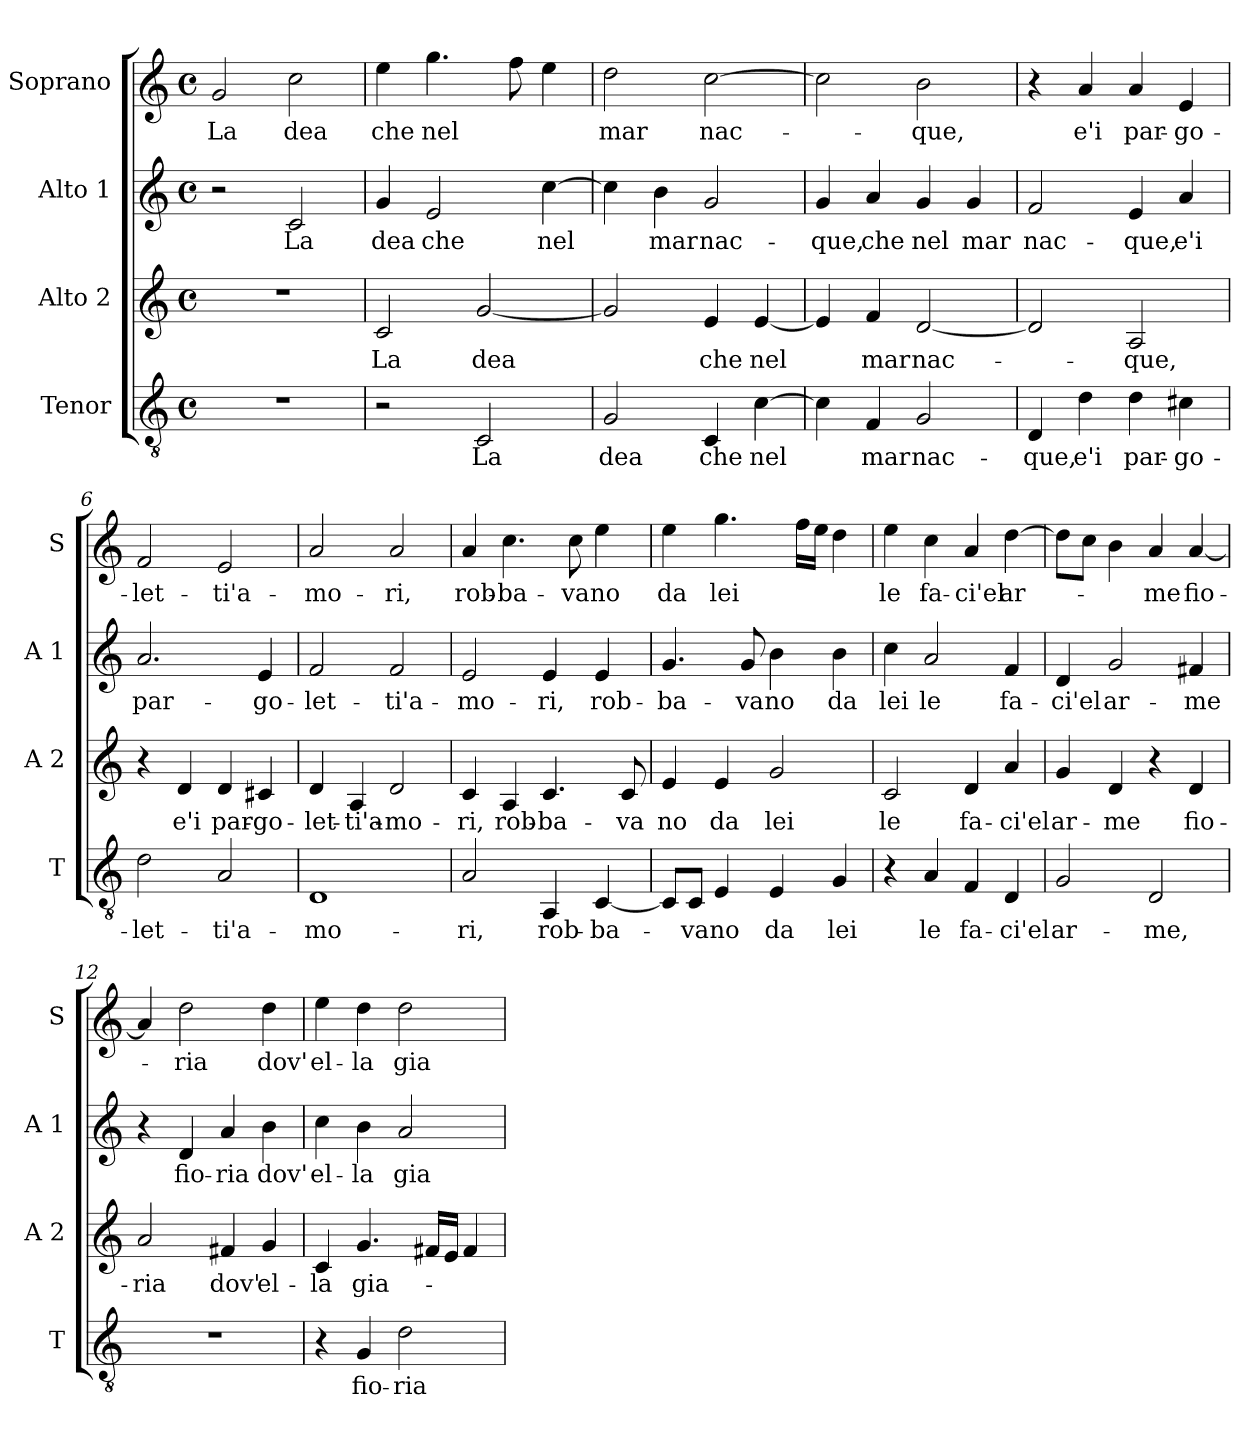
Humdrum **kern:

**kern	**text	**kern	**text	**kern	**text	**kern	**text
*part4	*part4	*part3	*part3	*part2	*part2	*part1	*part1
*staff4	*staff4	*staff3	*staff3	*staff2	*staff2	*staff1	*staff1
*I"Tenor	*	*I"Alto 2	*	*I"Alto 1	*	*I"Soprano	*
*I'T	*	*I'A 2	*	*I'A 1	*	*I'S	*
*clefGv2	*	*clefG2	*	*clefG2	*	*clefG2	*
*k[]	*	*k[]	*	*k[]	*	*k[]	*
*C:	*	*C:	*	*C:	*	*C:	*
*M4/4	*	*M4/4	*	*M4/4	*	*M4/4	*
*met(c)	*	*met(c)	*	*met(c)	*	*met(c)	*
=1	=1	=1	=1	=1	=1	=1	=1
!	!	!	!	!	!	!	!LO:LY:b
1r	.	1r	.	2r	.	2g/	La
!	!	!	!	!	!LO:LY:b	!	!LO:LY:b
.	.	.	.	2c/	La	2cc\	dea
=2	=2	=2	=2	=2	=2	=2	=2
!	!	!	!LO:LY:b	!	!LO:LY:b	!	!LO:LY:b
2r	.	2c/	La	4g/	dea	4ee\	che
!	!	!	!	!	!LO:LY:b	!	!LO:LY:b
.	.	.	.	2e/	che	4.gg\	nel
!	!LO:LY:b	!	!LO:LY:b	!	!	!	!
2C/	La	[2g/	dea	.	.	.	.
.	.	.	.	.	.	8ff\	.
!	!	!	!	!	!LO:LY:b	!	!
.	.	.	.	[4cc\	nel	4ee\	.
=3	=3	=3	=3	=3	=3	=3	=3
!	!LO:LY:b	!	!	!	!	!	!LO:LY:b
2G/	dea	2g/]	.	4cc\]	.	2dd\	mar
!	!	!	!	!	!LO:LY:b	!	!
.	.	.	.	4b\	mar	.	.
!	!LO:LY:b	!	!LO:LY:b	!	!LO:LY:b	!	!LO:LY:b
4C/	che	4e/	che	2g/	nac-	[2cc\	nac-
!	!LO:LY:b	!	!LO:LY:b	!	!	!	!
[4c\	nel	[4e/	nel	.	.	.	.
=4	=4	=4	=4	=4	=4	=4	=4
!	!	!	!	!	!LO:LY:b	!	!
4c\]	.	4e/]	.	4g/	-que,	2cc\]	.
!	!LO:LY:b	!	!LO:LY:b	!	!LO:LY:b	!	!
4F/	mar	4f/	mar	4a/	che	.	.
!	!LO:LY:b	!	!LO:LY:b	!	!LO:LY:b	!	!LO:LY:b
2G/	nac-	[2d/	nac-	4g/	nel	2b\	-que,
!	!	!	!	!	!LO:LY:b	!	!
.	.	.	.	4g/	mar	.	.
!!LO:LB:g=z
=5	=5	=5	=5	=5	=5	=5	=5
!	!LO:LY:b	!	!	!	!LO:LY:b	!	!
4D/	-que,	2d/]	.	2f/	nac-	4r	.
!	!LO:LY:b	!	!	!	!	!	!LO:LY:b
4d\	e'i	.	.	.	.	4a/	e'i
!	!LO:LY:b	!	!LO:LY:b	!	!LO:LY:b	!	!LO:LY:b
4d\	par-	2A/	-que,	4e/	-que,	4a/	par-
!	!LO:LY:b	!	!	!	!LO:LY:b	!	!LO:LY:b
4c#X\	-go-	.	.	4a/	e'i	4e/	-go-
=6	=6	=6	=6	=6	=6	=6	=6
!	!LO:LY:b	!	!	!	!LO:LY:b	!	!LO:LY:b
2d\	-let-	4r	.	2.a/	par-	2f/	-let-
!	!	!	!LO:LY:b	!	!	!	!
.	.	4d/	e'i	.	.	.	.
!	!LO:LY:b	!	!LO:LY:b	!	!	!	!LO:LY:b
2A/	-ti'a-	4d/	par-	.	.	2e/	-ti'a-
!	!	!	!LO:LY:b	!	!LO:LY:b	!	!
.	.	4c#X/	-go-	4e/	-go-	.	.
=7	=7	=7	=7	=7	=7	=7	=7
!	!LO:LY:b	!	!LO:LY:b	!	!LO:LY:b	!	!LO:LY:b
1D	-mo-	4d/	-let-	2f/	-let-	2a/	-mo-
!	!	!	!LO:LY:b	!	!	!	!
.	.	4A/	-ti'a-	.	.	.	.
!	!	!	!LO:LY:b	!	!LO:LY:b	!	!LO:LY:b
.	.	2d/	-mo-	2f/	-ti'a-	2a/	-ri,
=8	=8	=8	=8	=8	=8	=8	=8
!	!LO:LY:b	!	!LO:LY:b	!	!LO:LY:b	!	!LO:LY:b
2A/	-ri,	4c/	-ri,	2e/	-mo-	4a/	rob-
!	!	!	!LO:LY:b	!	!	!	!LO:LY:b
.	.	4A/	rob-	.	.	4.cc\	-ba-
!	!LO:LY:b	!	!LO:LY:b	!	!LO:LY:b	!	!
4AA/	rob-	4.c/	-ba-	4e/	-ri,	.	.
!	!	!	!	!	!	!	!LO:LY:b
.	.	.	.	.	.	8cc\	-va
!	!LO:LY:b	!	!	!	!LO:LY:b	!	!LO:LY:b
[4C/	-ba-	.	.	4e/	rob-	4ee\	no
!	!	!	!LO:LY:b	!	!	!	!
.	.	8c/	-va	.	.	.	.
=9	=9	=9	=9	=9	=9	=9	=9
!	!	!	!LO:LY:b	!	!LO:LY:b	!	!LO:LY:b
8C/L]	.	4e/	no	4.g/	-ba-	4ee\	da
!	!LO:LY:b	!	!	!	!	!	!
8C/J	-va	.	.	.	.	.	.
!	!LO:LY:b	!	!LO:LY:b	!	!	!	!LO:LY:b
4E/	no	4e/	da	.	.	4.gg\	lei
!	!	!	!	!	!LO:LY:b	!	!
.	.	.	.	8g/	-va	.	.
!	!LO:LY:b	!	!LO:LY:b	!	!LO:LY:b	!	!
4E/	da	2g/	lei	4b\	no	.	.
.	.	.	.	.	.	16ff\LL	.
.	.	.	.	.	.	16ee\JJ	.
!	!LO:LY:b	!	!	!	!LO:LY:b	!	!
4G/	lei	.	.	4b\	da	4dd\	.
!!LO:LB:g=z
=10	=10	=10	=10	=10	=10	=10	=10
!	!	!	!LO:LY:b	!	!LO:LY:b	!	!LO:LY:b
4r	.	2c/	le	4cc\	lei	4ee\	le
!	!LO:LY:b	!	!	!	!LO:LY:b	!	!LO:LY:b
4A/	le	.	.	2a/	le	4cc\	fa-
!	!LO:LY:b	!	!LO:LY:b	!	!	!	!LO:LY:b
4F/	fa-	4d/	fa-	.	.	4a/	-ci'el
!	!LO:LY:b	!	!LO:LY:b	!	!LO:LY:b	!	!LO:LY:b
4D/	-ci'el	4a/	-ci'el	4f/	fa-	[4dd\	ar-
=11	=11	=11	=11	=11	=11	=11	=11
!	!LO:LY:b	!	!LO:LY:b	!	!LO:LY:b	!	!
2G/	ar-	4g/	ar-	4d/	-ci'el	8dd\L]	.
.	.	.	.	.	.	8cc\J	.
!	!	!	!LO:LY:b	!	!LO:LY:b	!	!
.	.	4d/	-me	2g/	ar-	4b\	.
!	!LO:LY:b	!	!	!	!	!	!LO:LY:b
2D/	-me,	4r	.	.	.	4a/	-me
!	!	!	!LO:LY:b	!	!LO:LY:b	!	!LO:LY:b
.	.	4d/	fio-	4f#X/	-me	[4a/	fio-
=12	=12	=12	=12	=12	=12	=12	=12
!	!	!	!LO:LY:b	!	!	!	!
1r	.	2a/	-ria	4r	.	4a/]	.
!	!	!	!	!	!LO:LY:b	!	!LO:LY:b
.	.	.	.	4d/	fio-	2dd\	-ria
!	!	!	!LO:LY:b	!	!LO:LY:b	!	!
.	.	4f#X/	dov'	4a/	-ria	.	.
!	!	!	!LO:LY:b	!	!LO:LY:b	!	!LO:LY:b
.	.	4g/	el-	4b\	dov'	4dd\	dov'
=13	=13	=13	=13	=13	=13	=13	=13
!	!	!	!LO:LY:b	!	!LO:LY:b	!	!LO:LY:b
4r	.	4c/	-la	4cc\	el-	4ee\	el-
!	!LO:LY:b	!	!LO:LY:b	!	!LO:LY:b	!	!LO:LY:b
4G/	fio-	4.g/	gia-	4b\	-la	4dd\	-la
!	!LO:LY:b	!	!	!	!LO:LY:b	!	!LO:LY:b
2d\	-ria	.	.	2a/	gia-	2dd\	gia-
.	.	16f#X/LL	.	.	.	.	.
.	.	16e/JJ	.	.	.	.	.
.	.	4f#/	.	.	.	.	.
=	=	=	=	=	=	=	=
*-	*-	*-	*-	*-	*-	*-	*-
